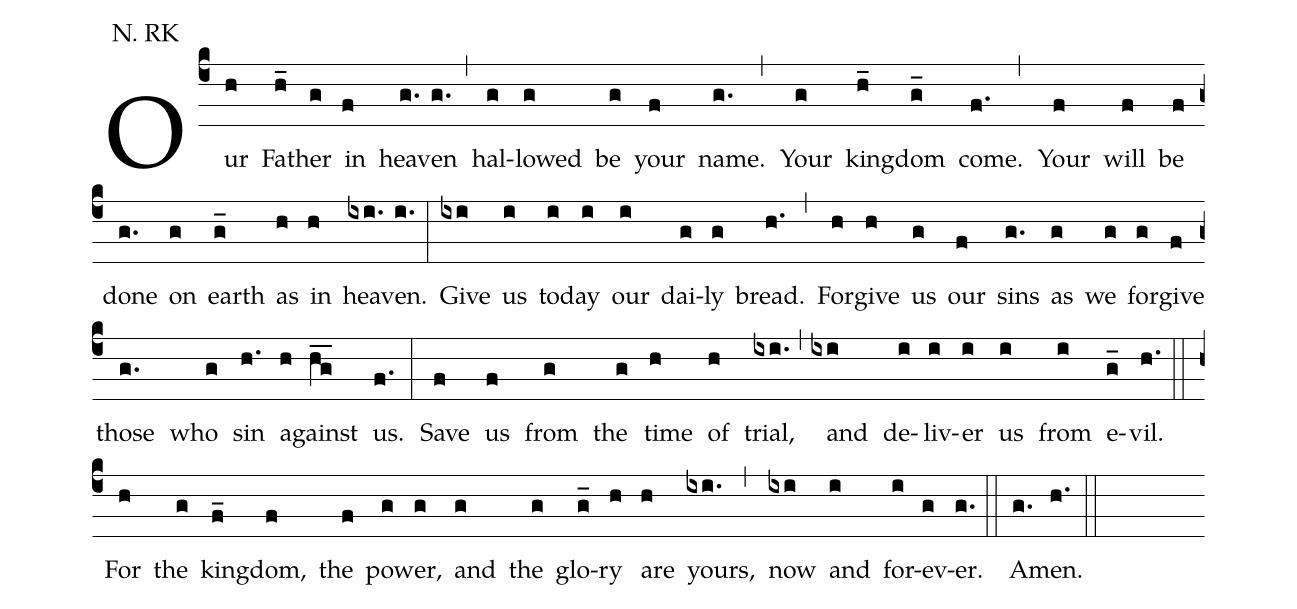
annotation: N. RK;
mode: VI;
%%
(c4) Our(h) Fa(h_)ther(g) in(f) heav(g.)en(g.) (,)
hal(g)lowed(g) be(g) your(f) name.(g.) (,)
Your(g) king(h_)dom(g_) come.(f.) (,)
Your(f) will(f) be(f) done(g.) on(g) earth(g_) as(h) in(h) heav(ixi.)en.(i.) (:)

Give(ixi) us(i) to(i)day(i) our(i) dai(g)ly(g) bread.(h.) (,)
For(h)give(h) us(g) our(f) sins(g.)
as(g) we(g) for(g)give(f) those(g.)
who(g) sin(h.) a(h)gainst(h_g_) us.(f.) (:)

Save(f) us(f) from(g) the(g) time(h) of(h) trial,(ixi.) (,)
and(ixi) de(i)liv(i)er(i) us(i) from(i) e(g_)vil.(h.) (::)

For(h) the(g) king(f_)dom,(f) the(f) pow(g)er,(g) and(g) the(g) glo(g_)ry(h) are(h) yours,(ixi.) (,)
now(ixi) and(i) for(i)ev(g)er.(g.) (::)

A(g.)men.(h.) (::)
